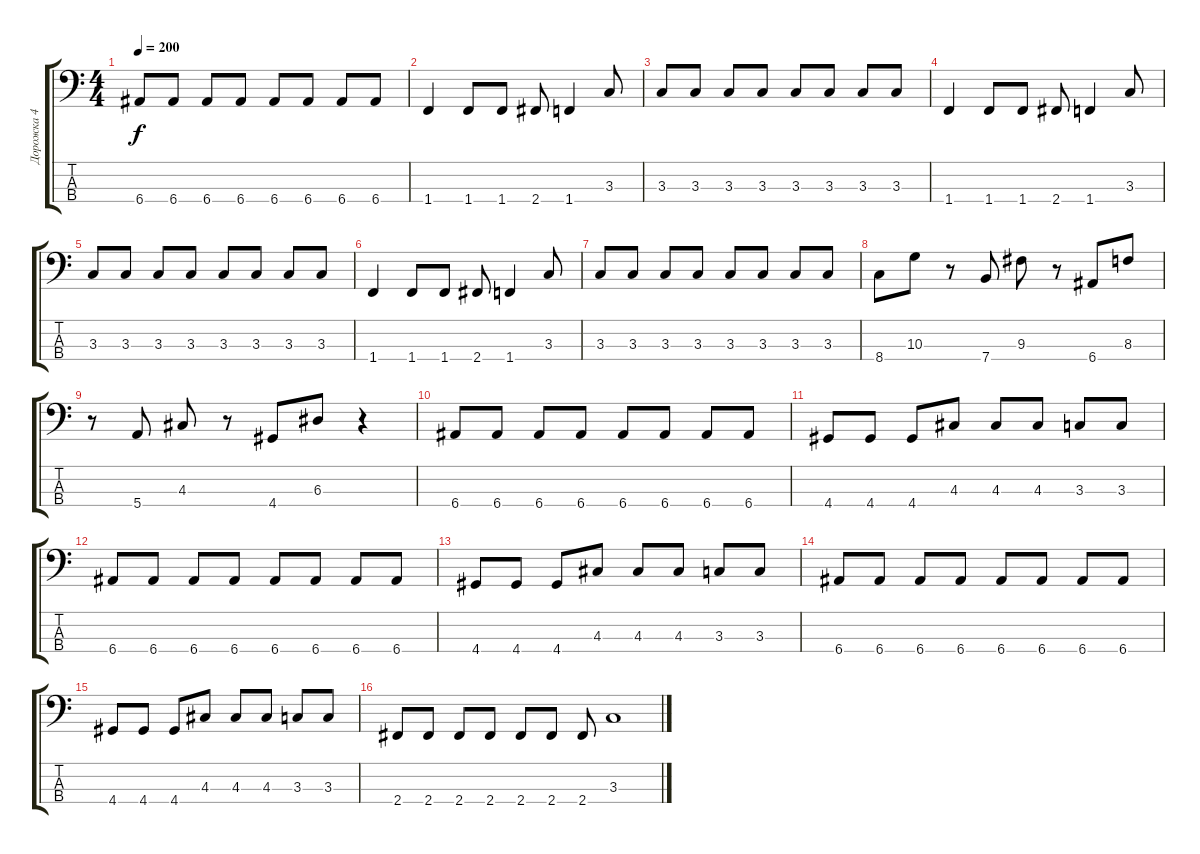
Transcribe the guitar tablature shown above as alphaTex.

\track ("Дорожка 4" "Дорожка 4") {instrument electricbassfinger}
\staff {score tabs}
\tuning (G2 D2 A1 E1) {hide}
\ts (4 4)
\tempo 200
\clef f4
\ks c
6.4.8{dy f} 6.4.8 6.4.8 6.4.8 6.4.8 6.4.8 6.4.8 6.4.8 |
1.4.4 1.4.8 1.4.8 2.4.8 1.4.4 3.3.8 |
3.3.8 3.3.8 3.3.8 3.3.8 3.3.8 3.3.8 3.3.8 3.3.8 |
1.4.4 1.4.8 1.4.8 2.4.8 1.4.4 3.3.8 |
3.3.8 3.3.8 3.3.8 3.3.8 3.3.8 3.3.8 3.3.8 3.3.8 |
1.4.4 1.4.8 1.4.8 2.4.8 1.4.4 3.3.8 |
3.3.8 3.3.8 3.3.8 3.3.8 3.3.8 3.3.8 3.3.8 3.3.8 |
8.4.8 10.3.8 r.8 7.4.8 9.3.8 r.8 6.4.8 8.3.8 |
r.8 5.4.8 4.3.8 r.8 4.4.8 6.3.8 r.4 |
6.4.8 6.4.8 6.4.8 6.4.8 6.4.8 6.4.8 6.4.8 6.4.8 |
4.4.8 4.4.8 4.4.8 4.3.8 4.3.8 4.3.8 3.3.8 3.3.8 |
6.4.8 6.4.8 6.4.8 6.4.8 6.4.8 6.4.8 6.4.8 6.4.8 |
4.4.8 4.4.8 4.4.8 4.3.8 4.3.8 4.3.8 3.3.8 3.3.8 |
6.4.8 6.4.8 6.4.8 6.4.8 6.4.8 6.4.8 6.4.8 6.4.8 |
4.4.8 4.4.8 4.4.8 4.3.8 4.3.8 4.3.8 3.3.8 3.3.8 |
2.4.8 2.4.8 2.4.8 2.4.8 2.4.8 2.4.8 2.4.8 3.3.1
